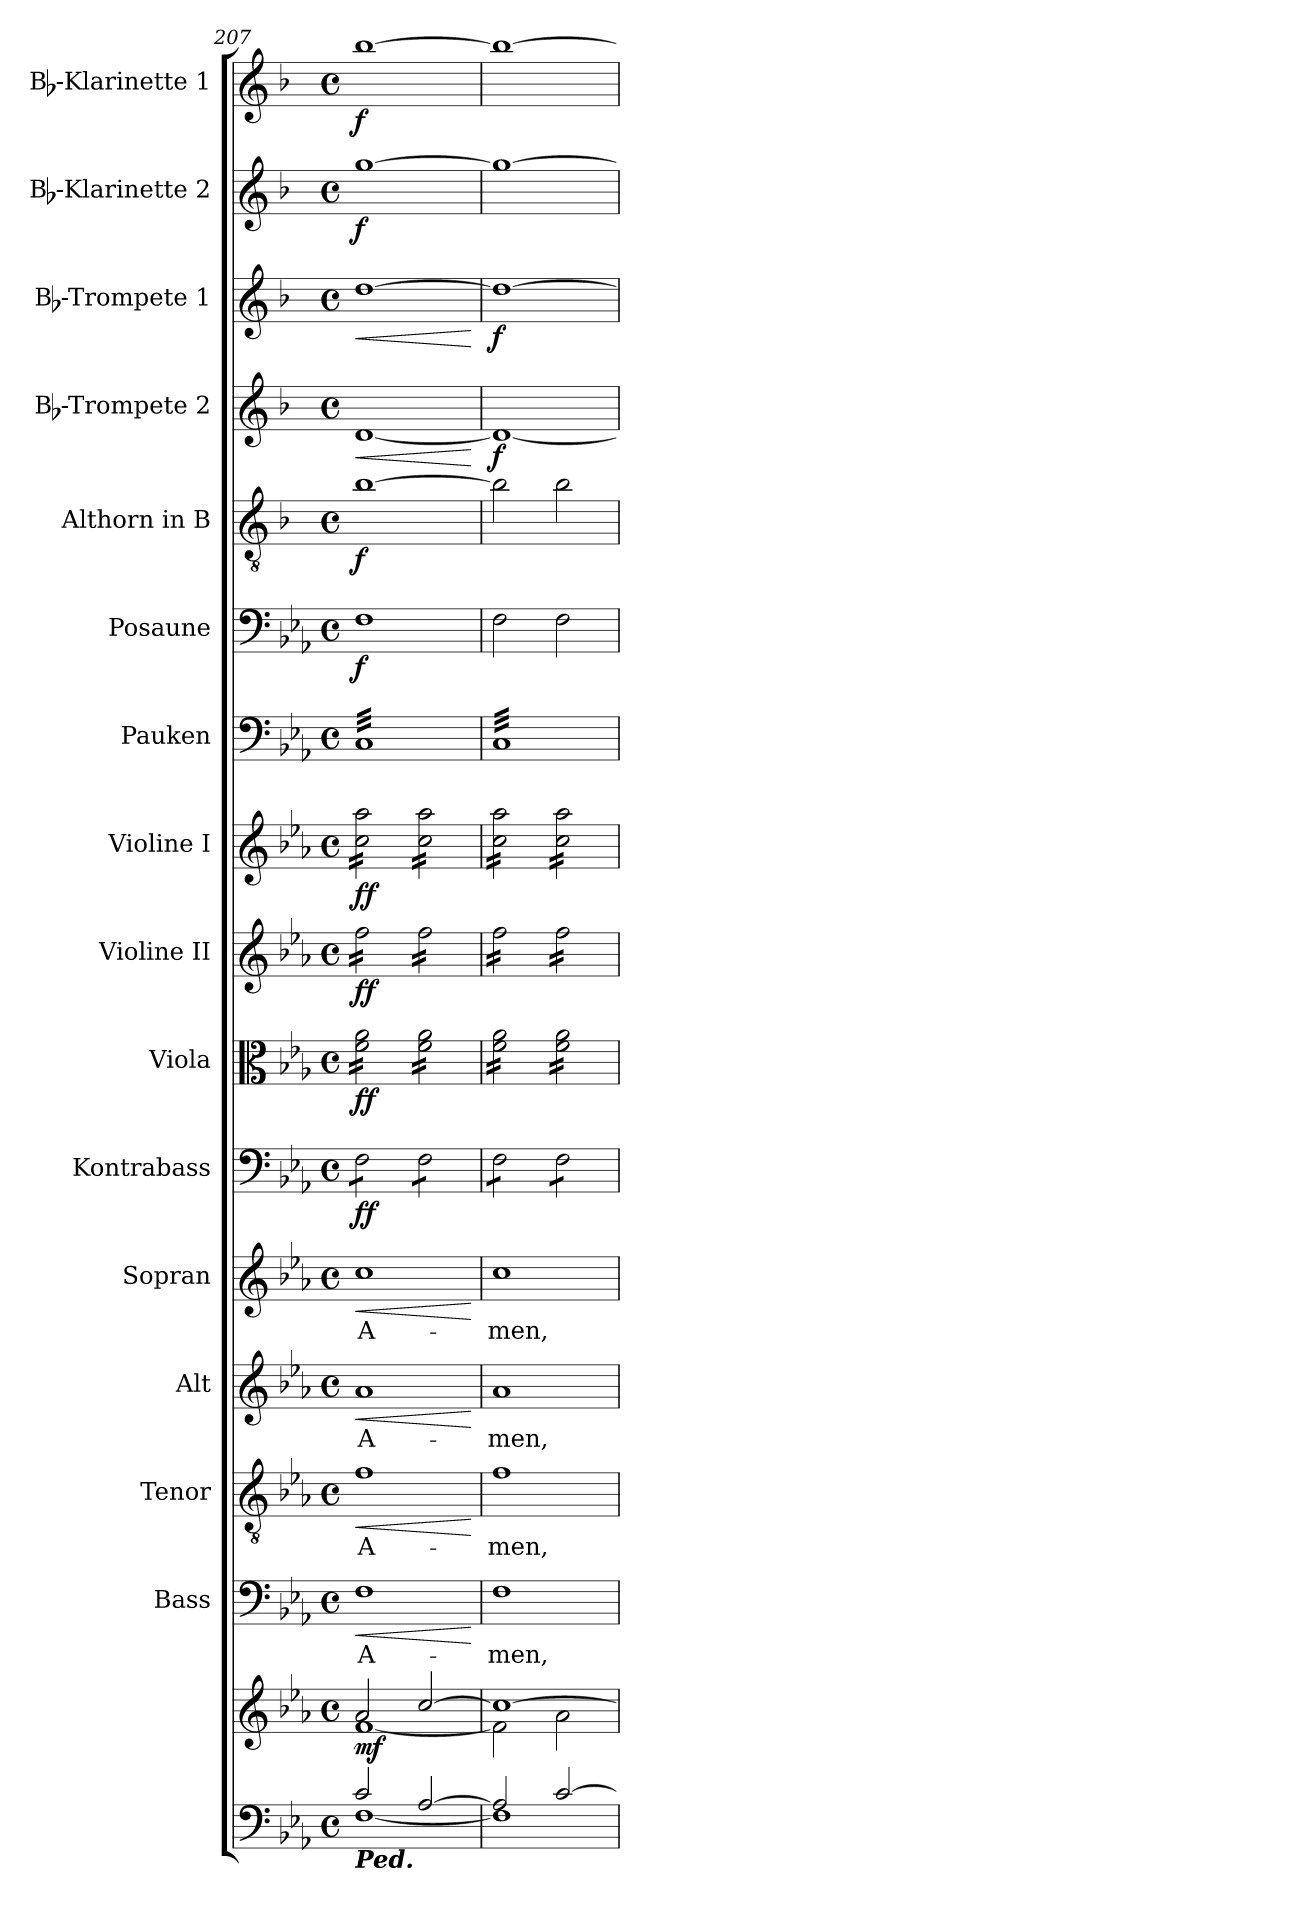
**kern	**kern	**dynam	**kern	**text	**dynam	**kern	**text	**dynam	**kern	**text	**dynam	**kern	**text	**dynam	**kern	**dynam	**kern	**dynam	**kern	**dynam	**kern	**dynam	**kern	**kern	**dynam	**kern	**dynam	**kern	**dynam	**kern	**dynam	**kern	**dynam	**kern	**dynam
*part16	*part16	*part16	*part15	*part15	*part15	*part14	*part14	*part14	*part13	*part13	*part13	*part12	*part12	*part12	*part11	*part11	*part10	*part10	*part9	*part9	*part8	*part8	*part7	*part6	*part6	*part5	*part5	*part4	*part4	*part3	*part3	*part2	*part2	*part1	*part1
*staff17	*staff16	*staff16/17	*staff15	*staff15	*staff15	*staff14	*staff14	*staff14	*staff13	*staff13	*staff13	*staff12	*staff12	*staff12	*staff11	*staff11	*staff10	*staff10	*staff9	*staff9	*staff8	*staff8	*staff7	*staff6	*staff6	*staff5	*staff5	*staff4	*staff4	*staff3	*staff3	*staff2	*staff2	*staff1	*staff1
*	*	*	*I"Bass	*	*	*I"Tenor	*	*	*I"Alt	*	*	*I"Sopran	*	*	*I"Kontrabass	*	*I"Viola	*	*I"Violine II	*	*I"Violine I	*	*I"Pauken	*I"Posaune	*	*I"Althorn in B	*	*I"Bb-Trompete 2	*	*I"Bb-Trompete 1	*	*I"Bb-Klarinette 2	*	*I"Bb-Klarinette 1	*
*	*	*	*I'B.	*	*	*I'T.	*	*	*I'A.	*	*	*I'S.	*	*	*I'Kb.	*	*I'Vla.	*	*I'Vl. II	*	*I'Vl. I	*	*I'Pk.	*I'Pos.	*	*	*	*I'Bb Trp. 2	*	*I'Bb Trp. 1	*	*I'Bb Kl. 2	*	*I'Bb Kl. 1	*
*clefF4	*clefG2	*	*clefF4	*	*	*clefGv2	*	*	*clefG2	*	*	*clefG2	*	*	*clefF4	*	*clefC3	*	*clefG2	*	*clefG2	*	*clefF4	*clefF4	*	*clefGv2	*	*clefG2	*	*clefG2	*	*clefG2	*	*clefG2	*
*	*	*	*	*	*	*	*	*	*	*	*	*	*	*	*ITrd7c12	*	*	*	*	*	*	*	*	*	*	*ITrd1c2	*	*ITrd1c2	*	*ITrd1c2	*	*ITrd1c2	*	*ITrd1c2	*
*k[b-e-a-]	*k[b-e-a-]	*	*k[b-e-a-]	*	*	*k[b-e-a-]	*	*	*k[b-e-a-]	*	*	*k[b-e-a-]	*	*	*k[b-e-a-]	*	*k[b-e-a-]	*	*k[b-e-a-]	*	*k[b-e-a-]	*	*k[b-e-a-]	*k[b-e-a-]	*	*k[b-e-a-]	*	*k[b-e-a-]	*	*k[b-e-a-]	*	*k[b-e-a-]	*	*k[b-e-a-]	*
*E-:	*E-:	*	*E-:	*	*	*E-:	*	*	*E-:	*	*	*E-:	*	*	*E-:	*	*E-:	*	*E-:	*	*E-:	*	*E-:	*E-:	*	*E-:	*	*E-:	*	*E-:	*	*E-:	*	*E-:	*
*M4/4	*M4/4	*	*M4/4	*	*	*M4/4	*	*	*M4/4	*	*	*M4/4	*	*	*M4/4	*	*M4/4	*	*M4/4	*	*M4/4	*	*M4/4	*M4/4	*	*M4/4	*	*M4/4	*	*M4/4	*	*M4/4	*	*M4/4	*
*met(c)	*met(c)	*	*met(c)	*	*	*met(c)	*	*	*met(c)	*	*	*met(c)	*	*	*met(c)	*	*met(c)	*	*met(c)	*	*met(c)	*	*met(c)	*met(c)	*	*met(c)	*	*met(c)	*	*met(c)	*	*met(c)	*	*met(c)	*
=207	=207	=207	=207	=207	=207	=207	=207	=207	=207	=207	=207	=207	=207	=207	=207	=207	=207	=207	=207	=207	=207	=207	=207	=207	=207	=207	=207	=207	=207	=207	=207	=207	=207	=207	=207
*^	*^	*	*	*	*	*	*	*	*	*	*	*	*	*	*	*	*	*	*	*	*	*	*	*	*	*	*	*	*	*	*	*	*	*	*
!LO:TX:b:Bi:t=Ped.	!	!	!	!	!	!	!	!	!	!	!	!	!	!	!	!	!	!	!	!	!	!	!	!	!	!	!	!	!	!	!	!	!	!	!	!	!
!	!	!	!	!LO:DY:b	!	!LO:LY:b	!LO:HP:b	!	!LO:LY:b	!LO:HP:b	!	!LO:LY:b	!LO:HP:b	!	!LO:LY:b	!LO:HP:b	!	!LO:DY:b	!	!LO:DY:b	!	!LO:DY:b	!	!LO:DY:b	!	!	!LO:DY:b	!	!LO:DY:b	!	!LO:HP:b	!	!LO:HP:b	!	!LO:DY:b	!	!LO:DY:b
*	*	*	*	*	*	*	*	*	*	*	*	*	*	*	*	*	*tremolo	*	*	*	*	*	*	*	*	*	*	*	*	*	*	*	*	*	*	*	*
*	*	*	*	*	*	*	*	*	*	*	*	*	*	*	*	*	*	*	*tremolo	*	*	*	*	*	*	*	*	*	*	*	*	*	*	*	*	*	*
*	*	*	*	*	*	*	*	*	*	*	*	*	*	*	*	*	*	*	*	*	*tremolo	*	*	*	*	*	*	*	*	*	*	*	*	*	*	*	*
*	*	*	*	*	*	*	*	*	*	*	*	*	*	*	*	*	*	*	*	*	*	*	*tremolo	*	*	*	*	*	*	*	*	*	*	*	*	*	*
*	*	*	*	*	*	*	*	*	*	*	*	*	*	*	*	*	*	*	*	*	*	*	*	*	*tremolo	*	*	*	*	*	*	*	*	*	*	*	*
2c/	[<1F	2a-/	[<1f	mf	1F	A-	<	1f	A-	<	1a-	A-	<	1cc	A-	<	8FF\L	ff	16f\ 16a-\LL	ff	16ff\LL	ff	16cc\ 16aa-\LL	ff	32CLLL	1F	f	[1a-	f	[1c	<	[1cc	<	[1ff	f	[1aa-	f
.	.	.	.	.	.	.	.	.	.	.	.	.	.	.	.	.	.	.	.	.	.	.	.	.	32C	.	.	.	.	.	.	.	.	.	.	.	.
.	.	.	.	.	.	.	.	.	.	.	.	.	.	.	.	.	.	.	16f\ 16a-\	.	16ff\	.	16cc\ 16aa-\	.	32C	.	.	.	.	.	.	.	.	.	.	.	.
.	.	.	.	.	.	.	.	.	.	.	.	.	.	.	.	.	.	.	.	.	.	.	.	.	32C	.	.	.	.	.	.	.	.	.	.	.	.
.	.	.	.	.	.	.	.	.	.	.	.	.	.	.	.	.	8FF\	.	16f\ 16a-\	.	16ff\	.	16cc\ 16aa-\	.	32C	.	.	.	.	.	.	.	.	.	.	.	.
.	.	.	.	.	.	.	.	.	.	.	.	.	.	.	.	.	.	.	.	.	.	.	.	.	32C	.	.	.	.	.	.	.	.	.	.	.	.
.	.	.	.	.	.	.	.	.	.	.	.	.	.	.	.	.	.	.	16f\ 16a-\	.	16ff\	.	16cc\ 16aa-\	.	32C	.	.	.	.	.	.	.	.	.	.	.	.
.	.	.	.	.	.	.	.	.	.	.	.	.	.	.	.	.	.	.	.	.	.	.	.	.	32C	.	.	.	.	.	.	.	.	.	.	.	.
.	.	.	.	.	.	.	.	.	.	.	.	.	.	.	.	.	8FF\	.	16f\ 16a-\	.	16ff\	.	16cc\ 16aa-\	.	32C	.	.	.	.	.	.	.	.	.	.	.	.
.	.	.	.	.	.	.	.	.	.	.	.	.	.	.	.	.	.	.	.	.	.	.	.	.	32C	.	.	.	.	.	.	.	.	.	.	.	.
.	.	.	.	.	.	.	.	.	.	.	.	.	.	.	.	.	.	.	16f\ 16a-\	.	16ff\	.	16cc\ 16aa-\	.	32C	.	.	.	.	.	.	.	.	.	.	.	.
.	.	.	.	.	.	.	.	.	.	.	.	.	.	.	.	.	.	.	.	.	.	.	.	.	32C	.	.	.	.	.	.	.	.	.	.	.	.
.	.	.	.	.	.	.	.	.	.	.	.	.	.	.	.	.	8FF\J	.	16f\ 16a-\	.	16ff\	.	16cc\ 16aa-\	.	32C	.	.	.	.	.	.	.	.	.	.	.	.
.	.	.	.	.	.	.	.	.	.	.	.	.	.	.	.	.	.	.	.	.	.	.	.	.	32C	.	.	.	.	.	.	.	.	.	.	.	.
.	.	.	.	.	.	.	.	.	.	.	.	.	.	.	.	.	.	.	16f\ 16a-\JJ	.	16ff\JJ	.	16cc\ 16aa-\JJ	.	32C	.	.	.	.	.	.	.	.	.	.	.	.
.	.	.	.	.	.	.	.	.	.	.	.	.	.	.	.	.	.	.	.	.	.	.	.	.	32C	.	.	.	.	.	.	.	.	.	.	.	.
[>2A-/	.	[>2cc/	.	.	.	.	.	.	.	.	.	.	.	.	.	.	8FF\L	.	16f\ 16a-\LL	.	16ff\LL	.	16cc\ 16aa-\LL	.	32C	.	.	.	.	.	.	.	.	.	.	.	.
.	.	.	.	.	.	.	.	.	.	.	.	.	.	.	.	.	.	.	.	.	.	.	.	.	32C	.	.	.	.	.	.	.	.	.	.	.	.
.	.	.	.	.	.	.	.	.	.	.	.	.	.	.	.	.	.	.	16f\ 16a-\	.	16ff\	.	16cc\ 16aa-\	.	32C	.	.	.	.	.	.	.	.	.	.	.	.
.	.	.	.	.	.	.	.	.	.	.	.	.	.	.	.	.	.	.	.	.	.	.	.	.	32C	.	.	.	.	.	.	.	.	.	.	.	.
.	.	.	.	.	.	.	.	.	.	.	.	.	.	.	.	.	8FF\	.	16f\ 16a-\	.	16ff\	.	16cc\ 16aa-\	.	32C	.	.	.	.	.	.	.	.	.	.	.	.
.	.	.	.	.	.	.	.	.	.	.	.	.	.	.	.	.	.	.	.	.	.	.	.	.	32C	.	.	.	.	.	.	.	.	.	.	.	.
.	.	.	.	.	.	.	.	.	.	.	.	.	.	.	.	.	.	.	16f\ 16a-\	.	16ff\	.	16cc\ 16aa-\	.	32C	.	.	.	.	.	.	.	.	.	.	.	.
.	.	.	.	.	.	.	.	.	.	.	.	.	.	.	.	.	.	.	.	.	.	.	.	.	32C	.	.	.	.	.	.	.	.	.	.	.	.
.	.	.	.	.	.	.	.	.	.	.	.	.	.	.	.	.	8FF\	.	16f\ 16a-\	.	16ff\	.	16cc\ 16aa-\	.	32C	.	.	.	.	.	.	.	.	.	.	.	.
.	.	.	.	.	.	.	.	.	.	.	.	.	.	.	.	.	.	.	.	.	.	.	.	.	32C	.	.	.	.	.	.	.	.	.	.	.	.
.	.	.	.	.	.	.	.	.	.	.	.	.	.	.	.	.	.	.	16f\ 16a-\	.	16ff\	.	16cc\ 16aa-\	.	32C	.	.	.	.	.	.	.	.	.	.	.	.
.	.	.	.	.	.	.	.	.	.	.	.	.	.	.	.	.	.	.	.	.	.	.	.	.	32C	.	.	.	.	.	.	.	.	.	.	.	.
.	.	.	.	.	.	.	.	.	.	.	.	.	.	.	.	.	8FF\J	.	16f\ 16a-\	.	16ff\	.	16cc\ 16aa-\	.	32C	.	.	.	.	.	.	.	.	.	.	.	.
.	.	.	.	.	.	.	.	.	.	.	.	.	.	.	.	.	.	.	.	.	.	.	.	.	32C	.	.	.	.	.	.	.	.	.	.	.	.
.	.	.	.	.	.	.	.	.	.	.	.	.	.	.	.	.	.	.	16f\ 16a-\JJ	.	16ff\JJ	.	16cc\ 16aa-\JJ	.	32C	.	.	.	.	.	.	.	.	.	.	.	.
.	.	.	.	.	.	.	.	.	.	.	.	.	.	.	.	.	.	.	.	.	.	.	.	.	32CJJJ	.	.	.	.	.	.	.	.	.	.	.	.
*v	*v	*	*	*	*	*	*	*	*	*	*	*	*	*	*	*	*	*	*	*	*	*	*	*	*	*	*	*	*	*	*	*	*	*	*	*	*
*	*v	*v	*	*	*	*	*	*	*	*	*	*	*	*	*	*	*	*	*	*	*	*	*	*	*	*	*	*	*	*	*	*	*	*	*	*
.	.	.	.	.	[	.	.	[	.	.	[	.	.	[	.	.	.	.	.	.	.	.	.	.	.	.	.	.	[	.	[	.	.	.	.
=208	=208	=208	=208	=208	=208	=208	=208	=208	=208	=208	=208	=208	=208	=208	=208	=208	=208	=208	=208	=208	=208	=208	=208	=208	=208	=208	=208	=208	=208	=208	=208	=208	=208	=208	=208
*^	*^	*	*	*	*	*	*	*	*	*	*	*	*	*	*	*	*	*	*	*	*	*	*	*	*	*	*	*	*	*	*	*	*	*	*
!	!	!	!	!	!	!LO:LY:b	!	!	!LO:LY:b	!	!	!LO:LY:b	!	!	!LO:LY:b	!	!	!	!	!	!	!	!	!	!	!	!	!	!	!	!LO:DY:b	!	!LO:DY:b	!	!	!	!
2A-/]	1F]	1cc_	2f\]	.	1F	-men,	.	1f	-men,	.	1a-	-men,	.	1cc	-men,	.	8FF\L	.	16f\ 16a-\LL	.	16ff\LL	.	16cc\ 16aa-\LL	.	32CLLL	2F\	.	2a-\]	.	1c_	f	1cc_	f	1ff_	.	1aa-_	.
.	.	.	.	.	.	.	.	.	.	.	.	.	.	.	.	.	.	.	.	.	.	.	.	.	32C	.	.	.	.	.	.	.	.	.	.	.	.
.	.	.	.	.	.	.	.	.	.	.	.	.	.	.	.	.	.	.	16f\ 16a-\	.	16ff\	.	16cc\ 16aa-\	.	32C	.	.	.	.	.	.	.	.	.	.	.	.
.	.	.	.	.	.	.	.	.	.	.	.	.	.	.	.	.	.	.	.	.	.	.	.	.	32C	.	.	.	.	.	.	.	.	.	.	.	.
.	.	.	.	.	.	.	.	.	.	.	.	.	.	.	.	.	8FF\	.	16f\ 16a-\	.	16ff\	.	16cc\ 16aa-\	.	32C	.	.	.	.	.	.	.	.	.	.	.	.
.	.	.	.	.	.	.	.	.	.	.	.	.	.	.	.	.	.	.	.	.	.	.	.	.	32C	.	.	.	.	.	.	.	.	.	.	.	.
.	.	.	.	.	.	.	.	.	.	.	.	.	.	.	.	.	.	.	16f\ 16a-\	.	16ff\	.	16cc\ 16aa-\	.	32C	.	.	.	.	.	.	.	.	.	.	.	.
.	.	.	.	.	.	.	.	.	.	.	.	.	.	.	.	.	.	.	.	.	.	.	.	.	32C	.	.	.	.	.	.	.	.	.	.	.	.
.	.	.	.	.	.	.	.	.	.	.	.	.	.	.	.	.	8FF\	.	16f\ 16a-\	.	16ff\	.	16cc\ 16aa-\	.	32C	.	.	.	.	.	.	.	.	.	.	.	.
.	.	.	.	.	.	.	.	.	.	.	.	.	.	.	.	.	.	.	.	.	.	.	.	.	32C	.	.	.	.	.	.	.	.	.	.	.	.
.	.	.	.	.	.	.	.	.	.	.	.	.	.	.	.	.	.	.	16f\ 16a-\	.	16ff\	.	16cc\ 16aa-\	.	32C	.	.	.	.	.	.	.	.	.	.	.	.
.	.	.	.	.	.	.	.	.	.	.	.	.	.	.	.	.	.	.	.	.	.	.	.	.	32C	.	.	.	.	.	.	.	.	.	.	.	.
.	.	.	.	.	.	.	.	.	.	.	.	.	.	.	.	.	8FF\J	.	16f\ 16a-\	.	16ff\	.	16cc\ 16aa-\	.	32C	.	.	.	.	.	.	.	.	.	.	.	.
.	.	.	.	.	.	.	.	.	.	.	.	.	.	.	.	.	.	.	.	.	.	.	.	.	32C	.	.	.	.	.	.	.	.	.	.	.	.
.	.	.	.	.	.	.	.	.	.	.	.	.	.	.	.	.	.	.	16f\ 16a-\JJ	.	16ff\JJ	.	16cc\ 16aa-\JJ	.	32C	.	.	.	.	.	.	.	.	.	.	.	.
.	.	.	.	.	.	.	.	.	.	.	.	.	.	.	.	.	.	.	.	.	.	.	.	.	32C	.	.	.	.	.	.	.	.	.	.	.	.
[>2c/	.	.	2a-\	.	.	.	.	.	.	.	.	.	.	.	.	.	8FF\L	.	16f\ 16a-\LL	.	16ff\LL	.	16cc\ 16aa-\LL	.	32C	2F\	.	2a-\	.	.	.	.	.	.	.	.	.
.	.	.	.	.	.	.	.	.	.	.	.	.	.	.	.	.	.	.	.	.	.	.	.	.	32C	.	.	.	.	.	.	.	.	.	.	.	.
.	.	.	.	.	.	.	.	.	.	.	.	.	.	.	.	.	.	.	16f\ 16a-\	.	16ff\	.	16cc\ 16aa-\	.	32C	.	.	.	.	.	.	.	.	.	.	.	.
.	.	.	.	.	.	.	.	.	.	.	.	.	.	.	.	.	.	.	.	.	.	.	.	.	32C	.	.	.	.	.	.	.	.	.	.	.	.
.	.	.	.	.	.	.	.	.	.	.	.	.	.	.	.	.	8FF\	.	16f\ 16a-\	.	16ff\	.	16cc\ 16aa-\	.	32C	.	.	.	.	.	.	.	.	.	.	.	.
.	.	.	.	.	.	.	.	.	.	.	.	.	.	.	.	.	.	.	.	.	.	.	.	.	32C	.	.	.	.	.	.	.	.	.	.	.	.
.	.	.	.	.	.	.	.	.	.	.	.	.	.	.	.	.	.	.	16f\ 16a-\	.	16ff\	.	16cc\ 16aa-\	.	32C	.	.	.	.	.	.	.	.	.	.	.	.
.	.	.	.	.	.	.	.	.	.	.	.	.	.	.	.	.	.	.	.	.	.	.	.	.	32C	.	.	.	.	.	.	.	.	.	.	.	.
.	.	.	.	.	.	.	.	.	.	.	.	.	.	.	.	.	8FF\	.	16f\ 16a-\	.	16ff\	.	16cc\ 16aa-\	.	32C	.	.	.	.	.	.	.	.	.	.	.	.
.	.	.	.	.	.	.	.	.	.	.	.	.	.	.	.	.	.	.	.	.	.	.	.	.	32C	.	.	.	.	.	.	.	.	.	.	.	.
.	.	.	.	.	.	.	.	.	.	.	.	.	.	.	.	.	.	.	16f\ 16a-\	.	16ff\	.	16cc\ 16aa-\	.	32C	.	.	.	.	.	.	.	.	.	.	.	.
.	.	.	.	.	.	.	.	.	.	.	.	.	.	.	.	.	.	.	.	.	.	.	.	.	32C	.	.	.	.	.	.	.	.	.	.	.	.
.	.	.	.	.	.	.	.	.	.	.	.	.	.	.	.	.	8FF\J	.	16f\ 16a-\	.	16ff\	.	16cc\ 16aa-\	.	32C	.	.	.	.	.	.	.	.	.	.	.	.
*	*	*	*	*	*	*	*	*	*	*	*	*	*	*	*	*	*Xtremolo	*	*	*	*	*	*	*	*	*	*	*	*	*	*	*	*	*	*	*	*
.	.	.	.	.	.	.	.	.	.	.	.	.	.	.	.	.	.	.	.	.	.	.	.	.	32C	.	.	.	.	.	.	.	.	.	.	.	.
.	.	.	.	.	.	.	.	.	.	.	.	.	.	.	.	.	.	.	16f\ 16a-\JJ	.	16ff\JJ	.	16cc\ 16aa-\JJ	.	32C	.	.	.	.	.	.	.	.	.	.	.	.
*	*	*	*	*	*	*	*	*	*	*	*	*	*	*	*	*	*	*	*	*	*	*	*Xtremolo	*	*	*	*	*	*	*	*	*	*	*	*	*	*
*	*	*	*	*	*	*	*	*	*	*	*	*	*	*	*	*	*	*	*	*	*Xtremolo	*	*	*	*	*	*	*	*	*	*	*	*	*	*	*	*
*	*	*	*	*	*	*	*	*	*	*	*	*	*	*	*	*	*	*	*Xtremolo	*	*	*	*	*	*	*	*	*	*	*	*	*	*	*	*	*	*
.	.	.	.	.	.	.	.	.	.	.	.	.	.	.	.	.	.	.	.	.	.	.	.	.	32CJJJ	.	.	.	.	.	.	.	.	.	.	.	.
*	*	*	*	*	*	*	*	*	*	*	*	*	*	*	*	*	*	*	*	*	*	*	*	*	*Xtremolo	*	*	*	*	*	*	*	*	*	*	*	*
*v	*v	*	*	*	*	*	*	*	*	*	*	*	*	*	*	*	*	*	*	*	*	*	*	*	*	*	*	*	*	*	*	*	*	*	*	*	*
*	*v	*v	*	*	*	*	*	*	*	*	*	*	*	*	*	*	*	*	*	*	*	*	*	*	*	*	*	*	*	*	*	*	*	*	*	*
=	=	=	=	=	=	=	=	=	=	=	=	=	=	=	=	=	=	=	=	=	=	=	=	=	=	=	=	=	=	=	=	=	=	=	=
*-	*-	*-	*-	*-	*-	*-	*-	*-	*-	*-	*-	*-	*-	*-	*-	*-	*-	*-	*-	*-	*-	*-	*-	*-	*-	*-	*-	*-	*-	*-	*-	*-	*-	*-	*-
